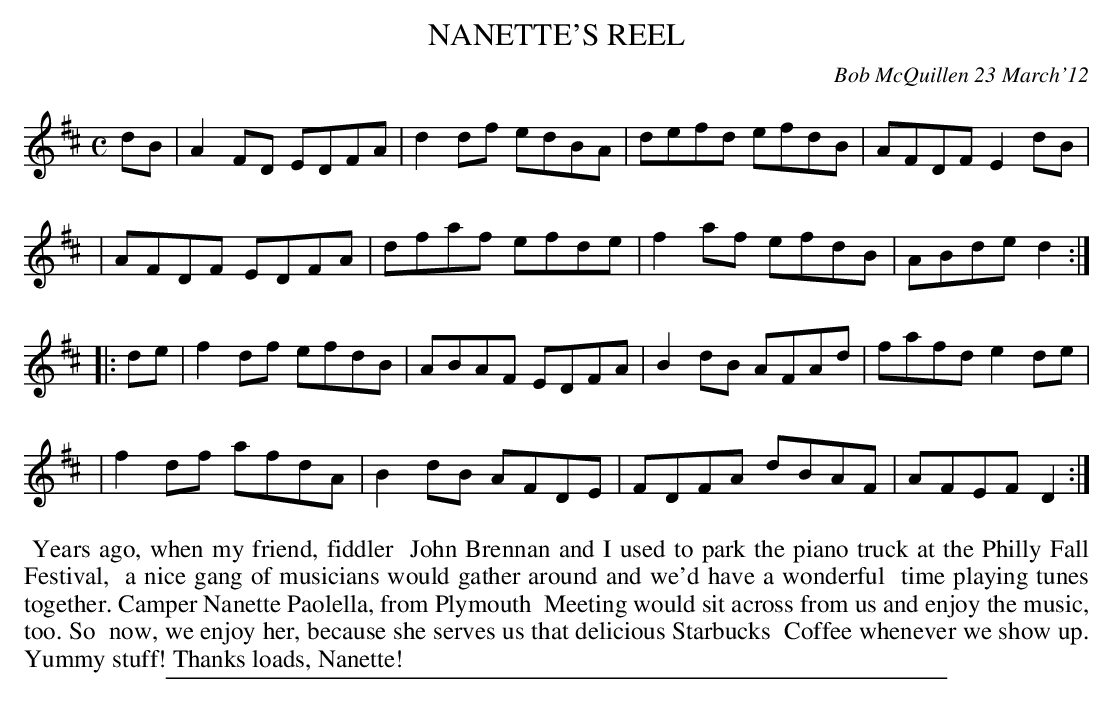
X:1
T: NANETTE'S REEL
C: Bob McQuillen 23 March'12
M: C	% the book doesn't have the meter
L: 1/8
K: D
dB \
| A2FD EDFA | d2df edBA | defd efdB | AFDF E2dB |
| AFDF EDFA | dfaf efde | f2af efdB | ABde d2 :|
|: de \
| f2df efdB | ABAF EDFA | B2dB AFAd | fafd e2de |
| f2df afdA | B2dB AFDE | FDFA dBAF | AFEF D2 :|
